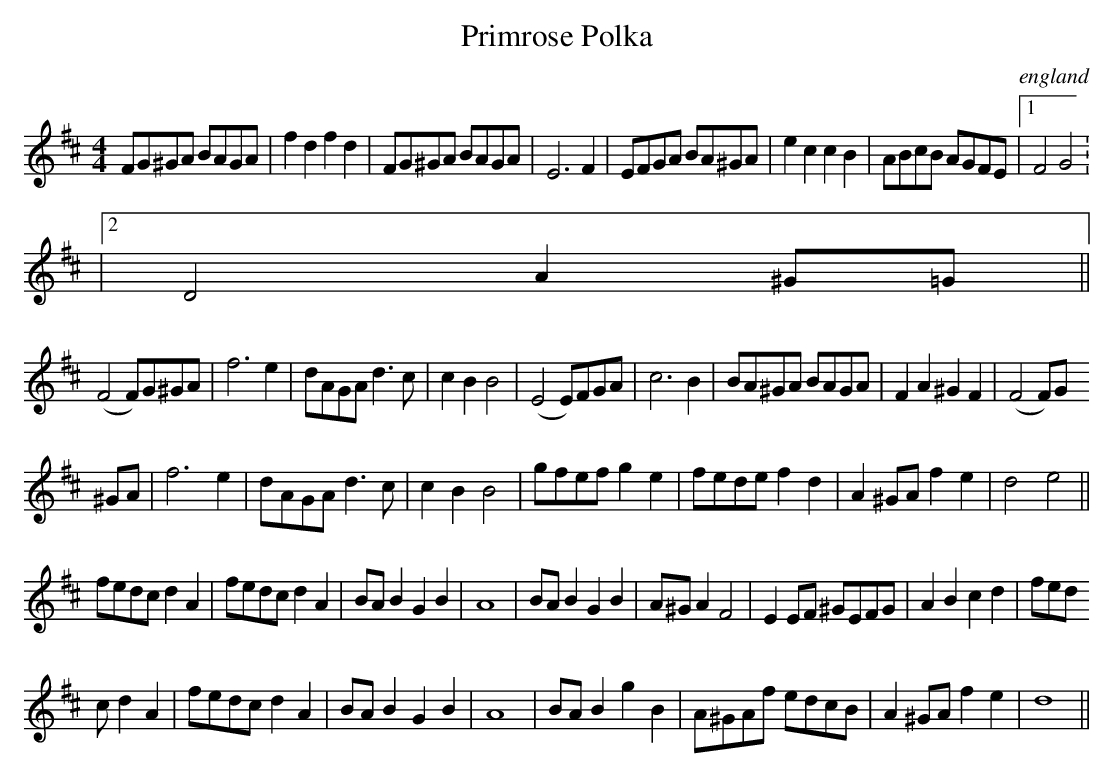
X:1
T:Primrose Polka
O:england
M:4/4
L:1/8
K:D
FG^GA BAGA|f2d2f2d2|FG^GA BAGA|E6F2|EFGA BA^GA|e2c2c2B2|ABcB AGFE|1F4G4:
|2D4A2^G=G||
(F4F)G^GA|f6e2|dAGA d3c|c2B2B4|(E4E)FGA|c6B2|BA^GA BAGA|F2A2^G2F2|(F4F)G
^GA|f6e2|dAGA d3c|c2B2B4|gfef g2e2|fedef2d2|A2^GAf2e2|d4e4||
fedc d2A2|fedc d2A2|BAB2G2B2|A8|BAB2G2B2|A^GA2F4|E2EF ^GEFG|A2B2c2d2|fed
c d2A2|fedc d2A2|BAB2G2B2|A8|BAB2g2B2|A^GAf edcB|A2^GA f2e2|d8||
